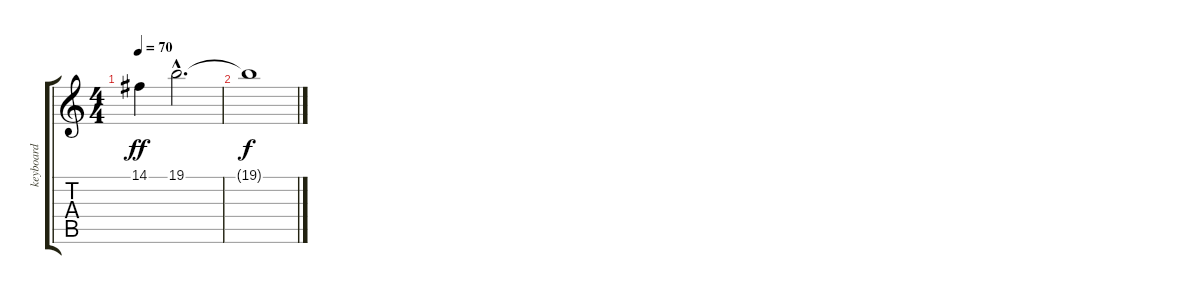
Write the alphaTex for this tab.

\track ("keyboard" "keyboard") {instrument stringensemble1}
\staff {score tabs}
\tuning (E4 B3 G3 D3 A2 E2) {hide}
\ts (4 4)
\tempo 70
\clef g2
\ks c
14.1.4{dy ff} 19.1{hac}.2{d volume 4} |
19.1{t}.1{dy f}
